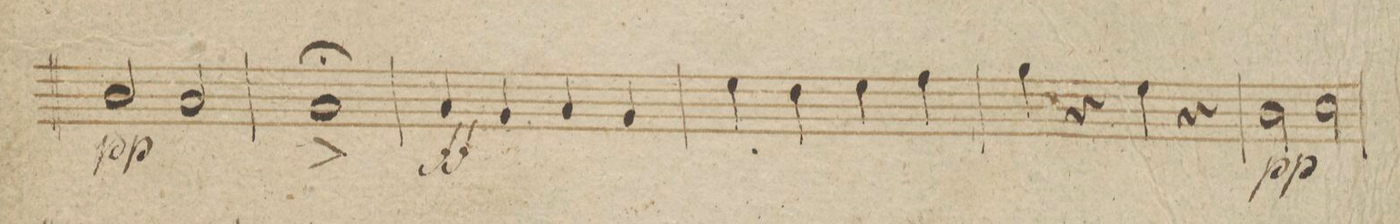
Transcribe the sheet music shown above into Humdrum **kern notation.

**kern	**dynam
*I"Clarinetto 2do in B.	*
*clefG2	*
*k[b-]	*
*met(c|)	*
*M2/2	*
2a/	pp
2g/	.
=70	=70
1g/^;	.
=71	=71
4g/	ff
4f/	.
4g/	.
4f/	.
=72	=72
4dd\	.
4cc\	.
4dd\	.
4ee\	.
=73	=73
4ff\	.
4r	.
4dd\	.
4r	.
=74	=74
2a\	pp
2b-\	.
=75	=75
*-	*-
